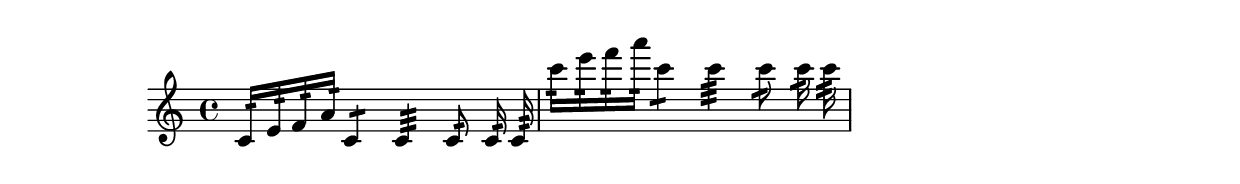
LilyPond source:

\header {
    texidoc = "Tremolos are positioned a fixed distance from the
    end of the beam. Tremolo flags are shortened and made rectangular
    on beamed notes or on stem-up notes with a flag. Tremolo flags are
    tilted extra on stem-down notes with a flag."
}

\version "2.19.21"
\layout {
    ragged-right = ##T
}

\relative {
  c'16:32 e: f: a: c,4:8 c4:32 c8:16 \noBeam c16:32 \noBeam c16:64 |
  c''16:32 e: f: a: c,4:8 c4:32 c8:16 \noBeam c16:32 \noBeam c16:64 |
}
